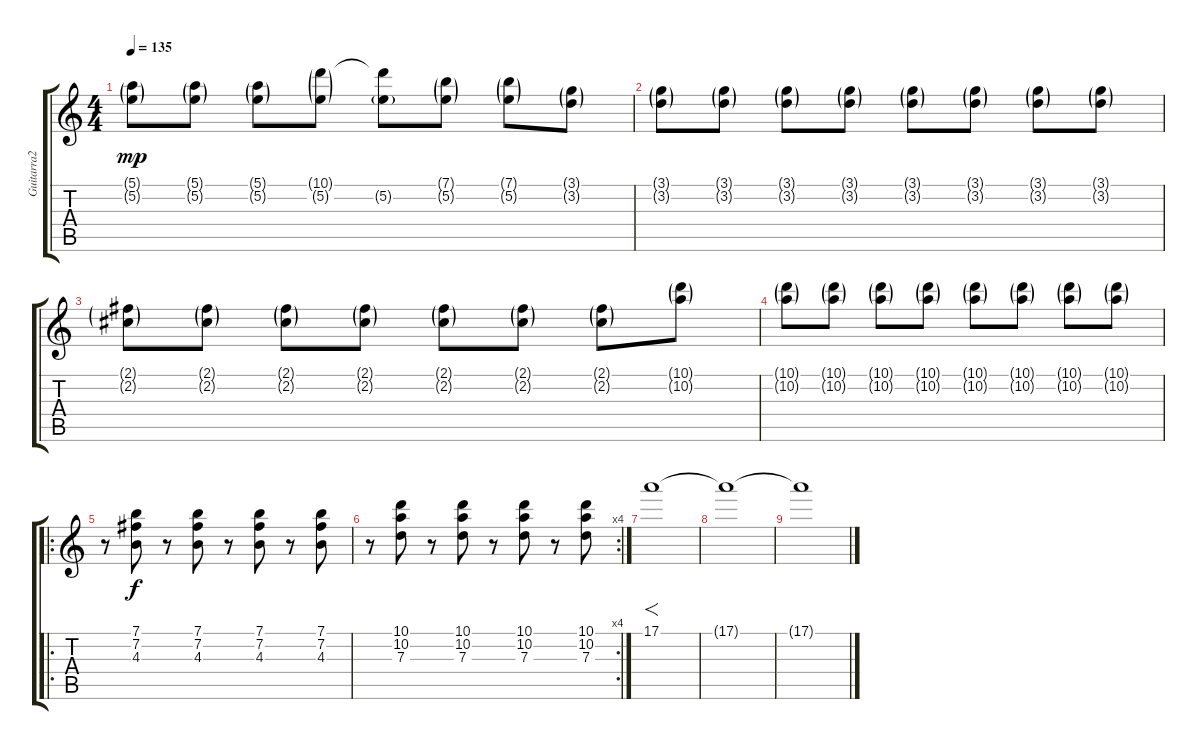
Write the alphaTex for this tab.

\track ("Guitarra2" "Guitarra2") {instrument distortionguitar}
\staff {score tabs}
\tuning (E4 B3 G3 D3 A2 E2) {hide}
\ts (4 4)
\tempo 135
\clef g2
\ks c
(5.1{g} 5.2{g}).8{dy mp} (5.1{g} 5.2{g}).8 (5.1{g} 5.2{g}).8 (10.1{g} 5.2{g}).8 (10.1{t} 5.2{g}).8 (7.1{g} 5.2{g}).8 (7.1{g} 5.2{g}).8 (3.1{g} 3.2{g}).8 |
(3.1{g} 3.2{g}).8 (3.1{g} 3.2{g}).8 (3.1{g} 3.2{g}).8 (3.1{g} 3.2{g}).8 (3.1{g} 3.2{g}).8 (3.1{g} 3.2{g}).8 (3.1{g} 3.2{g}).8 (3.1{g} 3.2{g}).8 |
(2.1{g} 2.2{g}).8 (2.1{g} 2.2{g}).8 (2.1{g} 2.2{g}).8 (2.1{g} 2.2{g}).8 (2.1{g} 2.2{g}).8 (2.1{g} 2.2{g}).8 (2.1{g} 2.2{g}).8 (10.1{g} 10.2{g}).8 |
(10.1{g} 10.2{g}).8 (10.1{g} 10.2{g}).8 (10.1{g} 10.2{g}).8 (10.1{g} 10.2{g}).8 (10.1{g} 10.2{g}).8 (10.1{g} 10.2{g}).8 (10.1{g} 10.2{g}).8 (10.1{g} 10.2{g}).8 |
\ro
r.8 (7.1 7.2 4.3).8{dy f} r.8 (7.1 7.2 4.3).8 r.8 (7.1 7.2 4.3).8 r.8 (7.1 7.2 4.3).8 |
\rc 4
r.8 (10.1 10.2 7.3).8 r.8 (10.1 10.2 7.3).8 r.8 (10.1 10.2 7.3).8 r.8 (10.1 10.2 7.3).8 |
17.1.1{f} |
17.1{t}.1 |
17.1{t}.1
